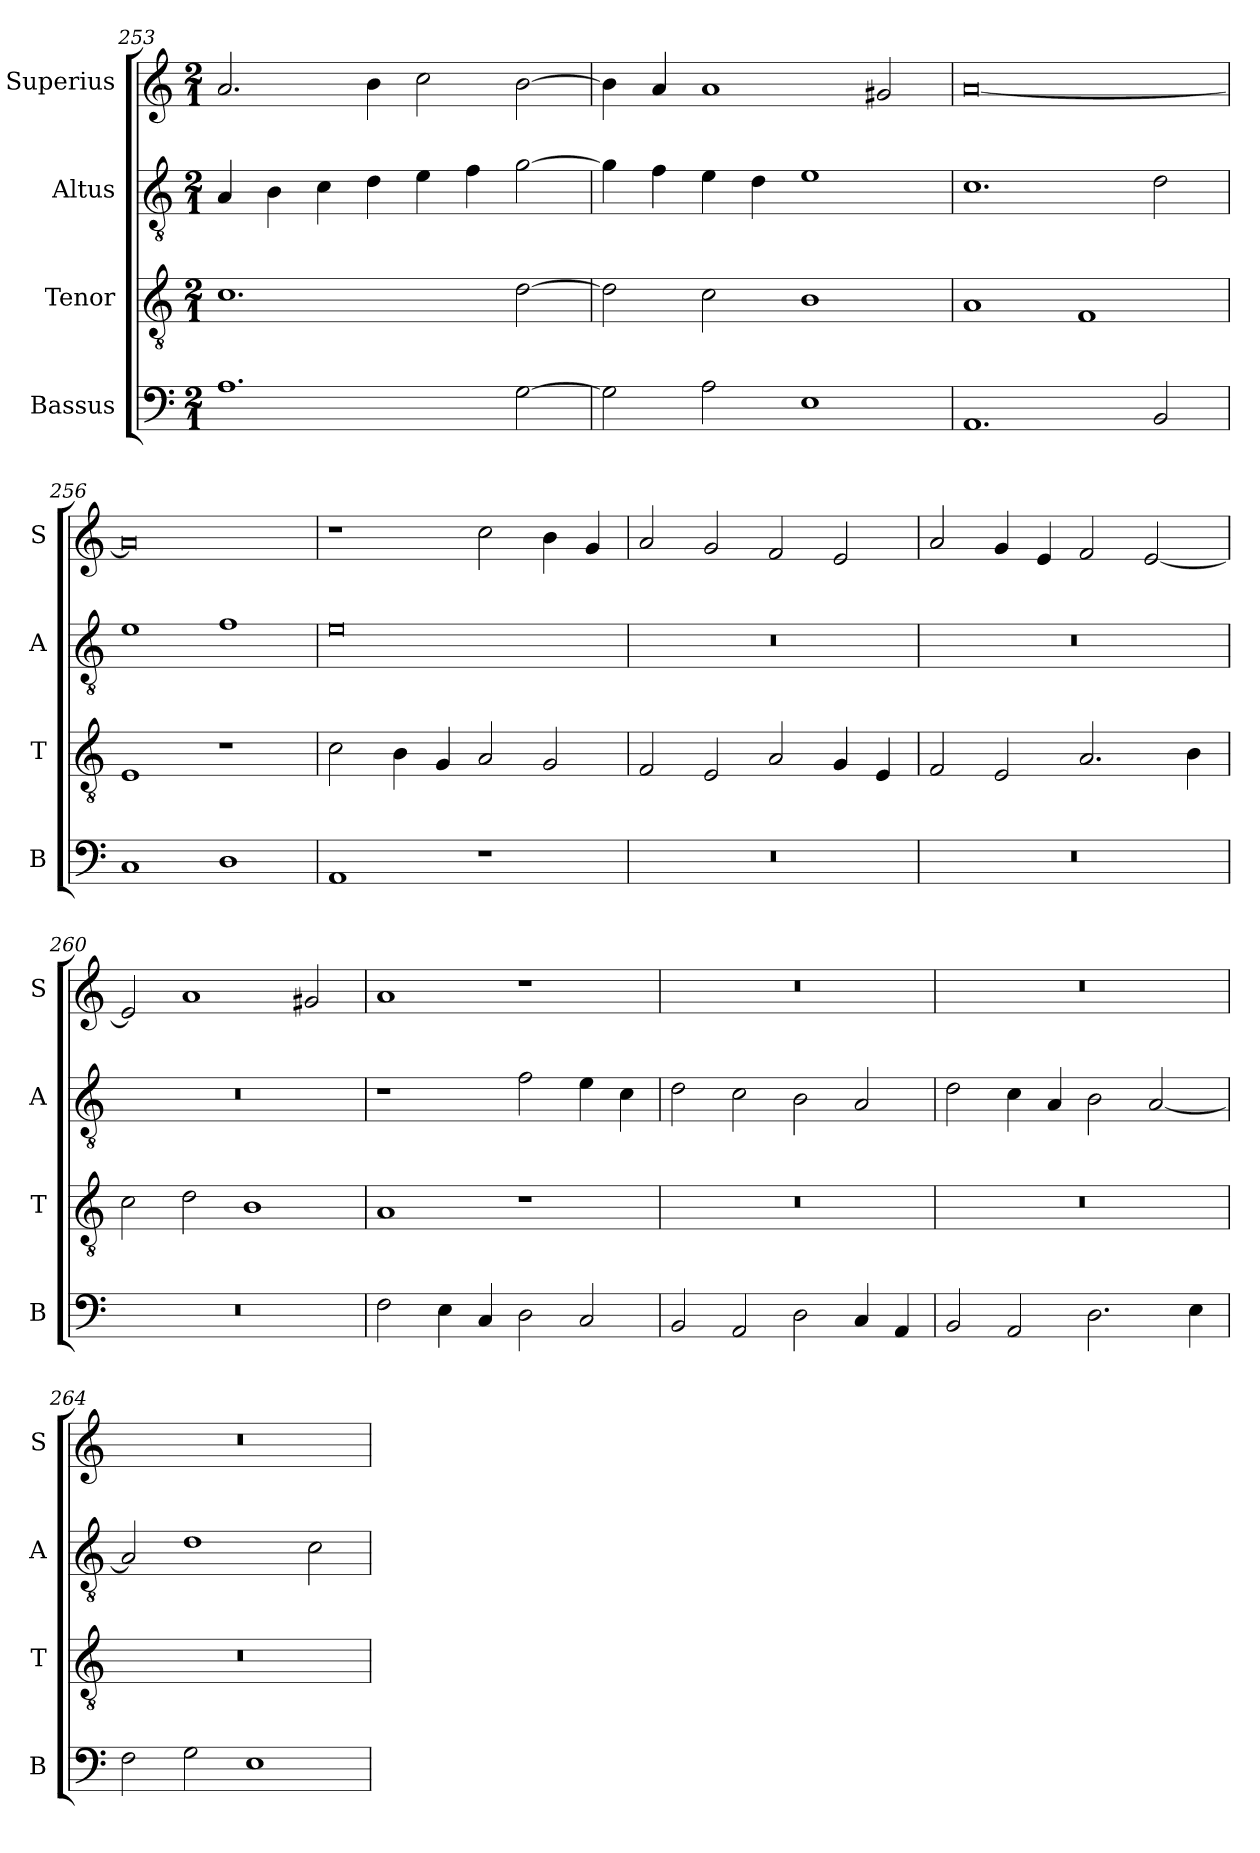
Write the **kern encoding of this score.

**kern	**kern	**kern	**kern
*part4	*part3	*part2	*part1
*staff4	*staff3	*staff2	*staff1
*I"Bassus	*I"Tenor	*I"Altus	*I"Superius
*I'B	*I'T	*I'A	*I'S
*clefF4	*clefGv2	*clefGv2	*clefG2
*k[]	*k[]	*k[]	*k[]
*M2/1	*M2/1	*M2/1	*M2/1
=253	=253	=253	=253
1.A	1.c	4A/	2.a/
.	.	4B\	.
.	.	4c\	.
.	.	4d\	4b\
.	.	4e\	2cc\
.	.	4f\	.
[2G\	[2d\	[2g\	[2b\
=254	=254	=254	=254
2G\]	2d\]	4g\]	4b\]
.	.	4f\	4a/
2A\	2c\	4e\	1a
.	.	4d\	.
1E	1B	1e	.
.	.	.	2g#X/
=255	=255	=255	=255
1.AA	1A	1.c	[0a
.	1F	.	.
2BB/	.	2d\	.
=256	=256	=256	=256
1C	1E	1e	0a]
1D	1r	1f	.
=257	=257	=257	=257
1AA	2c\	0e	1r
.	4B\	.	.
.	4G/	.	.
1r	2A/	.	2cc\
.	2G/	.	4b\
.	.	.	4g/
=258	=258	=258	=258
0r	2F/	0r	2a/
.	2E/	.	2g/
.	2A/	.	2f/
.	4G/	.	2e/
.	4E/	.	.
=259	=259	=259	=259
0r	2F/	0r	2a/
.	2E/	.	4g/
.	.	.	4e/
.	2.A/	.	2f/
.	.	.	[2e/
.	4B\	.	.
=260	=260	=260	=260
0r	2c\	0r	2e/]
.	2d\	.	1a
.	1B	.	.
.	.	.	2g#X/
=261	=261	=261	=261
2F\	1A	1r	1a
4E\	.	.	.
4C/	.	.	.
2D\	1r	2f\	1r
2C/	.	4e\	.
.	.	4c\	.
=262	=262	=262	=262
2BB/	0r	2d\	0r
2AA/	.	2c\	.
2D\	.	2B\	.
4C/	.	2A/	.
4AA/	.	.	.
=263	=263	=263	=263
2BB/	0r	2d\	0r
2AA/	.	4c\	.
.	.	4A/	.
2.D\	.	2B\	.
.	.	[2A/	.
4E\	.	.	.
=264	=264	=264	=264
2F\	0r	2A/]	0r
2G\	.	1d	.
1E	.	.	.
.	.	2c\	.
=	=	=	=
*-	*-	*-	*-
